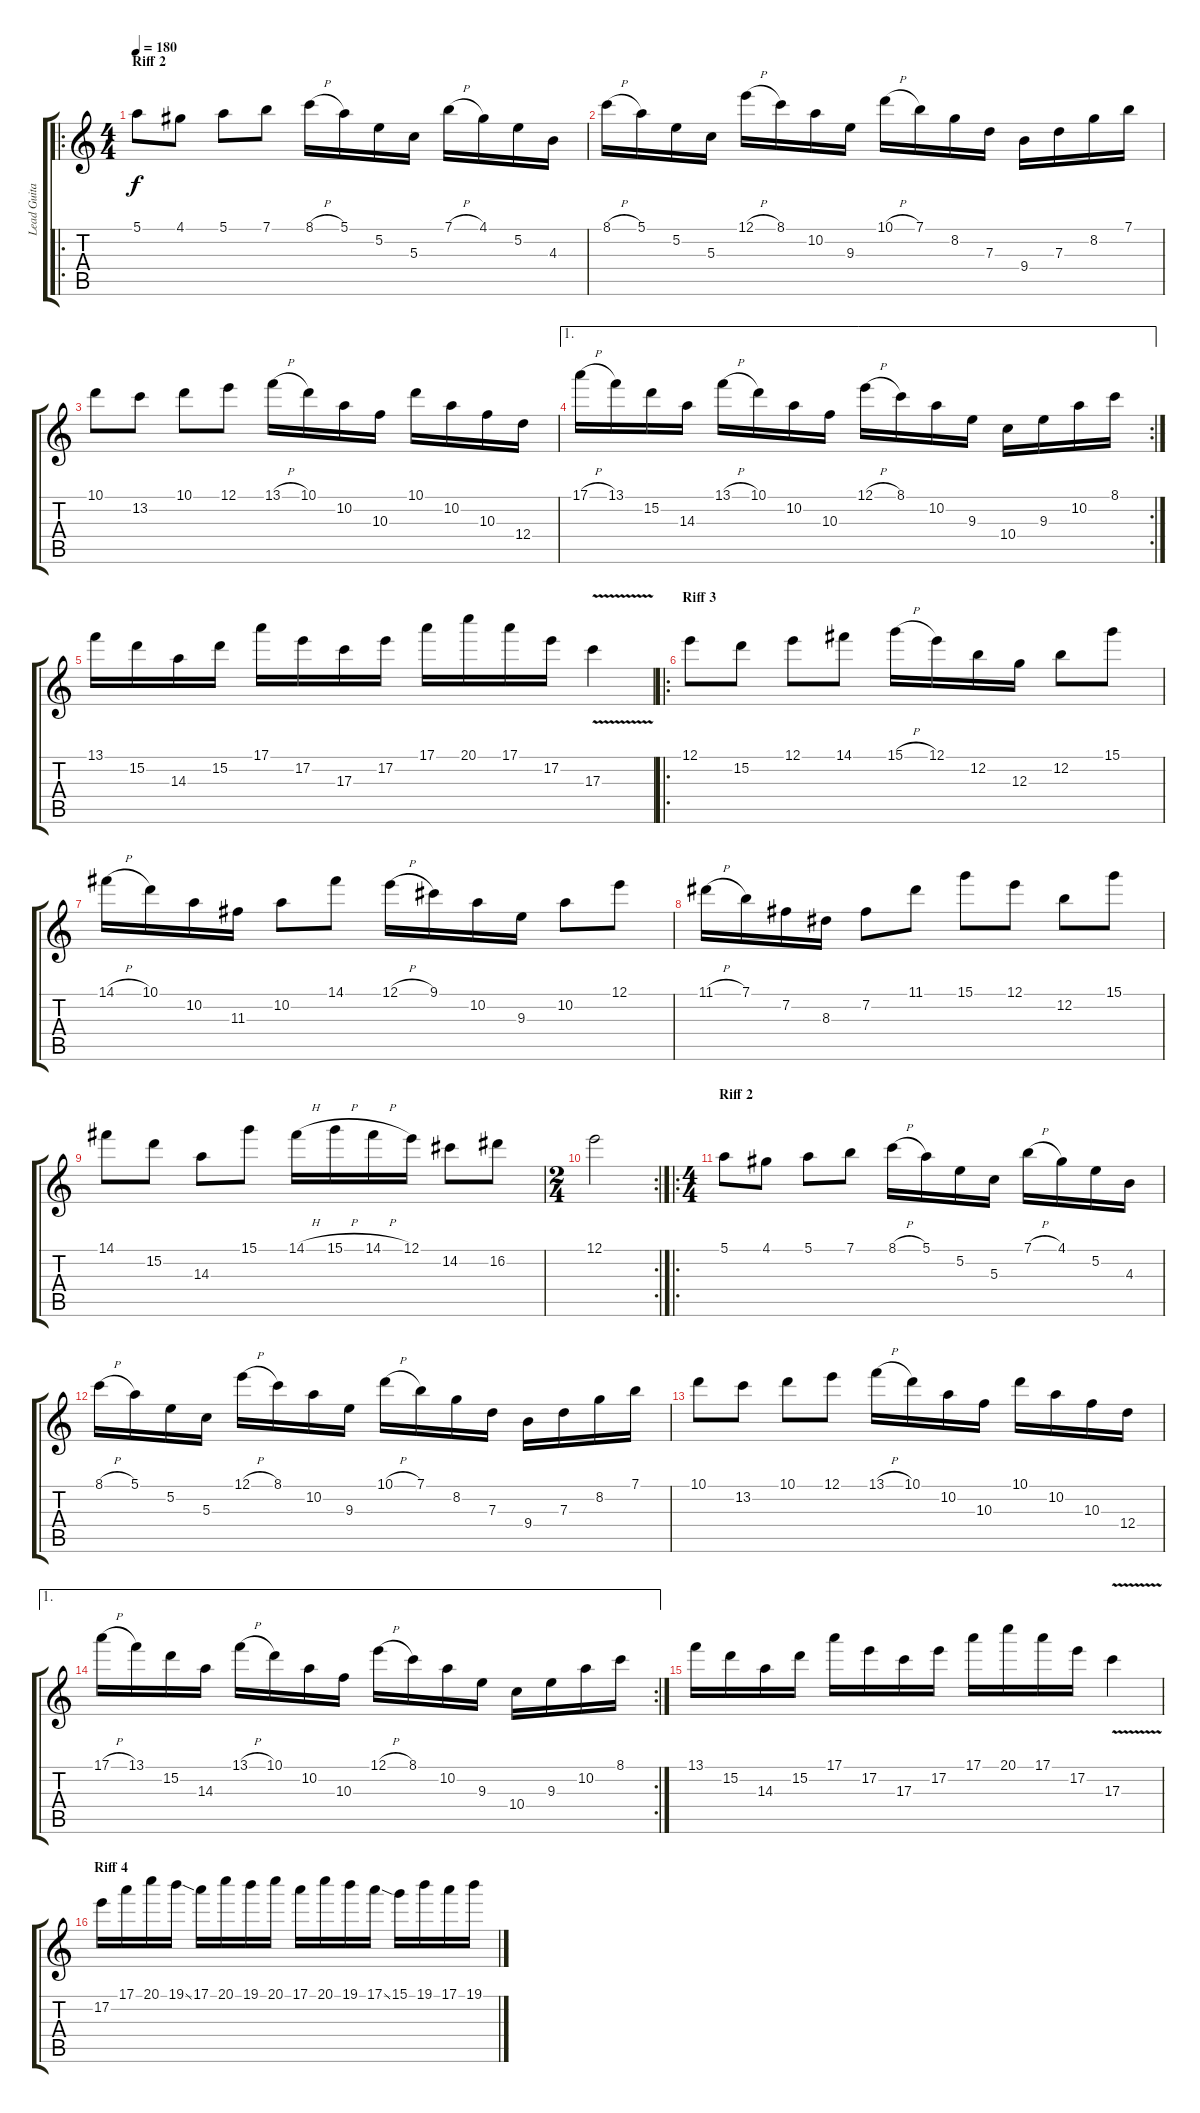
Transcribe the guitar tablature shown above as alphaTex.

\track ("Lead Guitar" "Lead Guita") {instrument overdrivenguitar}
\staff {score tabs}
\tuning (E4 B3 G3 D3 A2 E2) {hide}
\ro
\ts (4 4)
\section ("" "Riff 2")
\tempo 180
\clef g2
\ks c
5.1.8{dy f} 4.1.8 5.1.8 7.1.8 8.1{h}.16 5.1.16 5.2.16 5.3.16 7.1{h}.16 4.1.16 5.2.16 4.3.16 |
8.1{h}.16 5.1.16 5.2.16 5.3.16 12.1{h}.16 8.1.16 10.2.16 9.3.16 10.1{h}.16 7.1.16 8.2.16 7.3.16 9.4.16 7.3.16 8.2.16 7.1.16 |
10.1.8 13.2.8 10.1.8 12.1.8 13.1{h}.16 10.1.16 10.2.16 10.3.16 10.1.16 10.2.16 10.3.16 12.4.16 |
\ae 1
\rc 2
17.1{h}.16 13.1.16 15.2.16 14.3.16 13.1{h}.16 10.1.16 10.2.16 10.3.16 12.1{h}.16 8.1.16 10.2.16 9.3.16 10.4.16 9.3.16 10.2.16 8.1.16 |
13.1.16 15.2.16 14.3.16 15.2.16 17.1.16 17.2.16 17.3.16 17.2.16 17.1.16 20.1.16 17.1.16 17.2.16 17.3{v}.4 |
\ro
\section ("" "Riff 3")
12.1.8 15.2.8 12.1.8 14.1.8 15.1{h}.16 12.1.16 12.2.16 12.3.16 12.2.8 15.1.8 |
14.1{h}.16 10.1.16 10.2.16 11.3.16 10.2.8 14.1.8 12.1{h}.16 9.1.16 10.2.16 9.3.16 10.2.8 12.1.8 |
11.1{h}.16 7.1.16 7.2.16 8.3.16 7.2.8 11.1.8 15.1.8 12.1.8 12.2.8 15.1.8 |
14.1.8 15.2.8 14.3.8 15.1.8 14.1{h}.16 15.1{h}.16 14.1{h}.16 12.1.16 14.2.8 16.2.8 |
\rc 2
\ts (2 4)
12.1.2 |
\ro
\ts (4 4)
\section ("" "Riff 2")
5.1.8 4.1.8 5.1.8 7.1.8 8.1{h}.16 5.1.16 5.2.16 5.3.16 7.1{h}.16 4.1.16 5.2.16 4.3.16 |
8.1{h}.16 5.1.16 5.2.16 5.3.16 12.1{h}.16 8.1.16 10.2.16 9.3.16 10.1{h}.16 7.1.16 8.2.16 7.3.16 9.4.16 7.3.16 8.2.16 7.1.16 |
10.1.8 13.2.8 10.1.8 12.1.8 13.1{h}.16 10.1.16 10.2.16 10.3.16 10.1.16 10.2.16 10.3.16 12.4.16 |
\ae 1
\rc 2
17.1{h}.16 13.1.16 15.2.16 14.3.16 13.1{h}.16 10.1.16 10.2.16 10.3.16 12.1{h}.16 8.1.16 10.2.16 9.3.16 10.4.16 9.3.16 10.2.16 8.1.16 |
13.1.16 15.2.16 14.3.16 15.2.16 17.1.16 17.2.16 17.3.16 17.2.16 17.1.16 20.1.16 17.1.16 17.2.16 17.3{v}.4 |
\section ("" "Riff 4")
17.2.16 17.1.16 20.1.16 19.1{ss}.16 17.1.16 20.1.16 19.1.16 20.1.16 17.1.16 20.1.16 19.1.16 17.1{ss}.16 15.1.16 19.1.16 17.1.16 19.1.16
